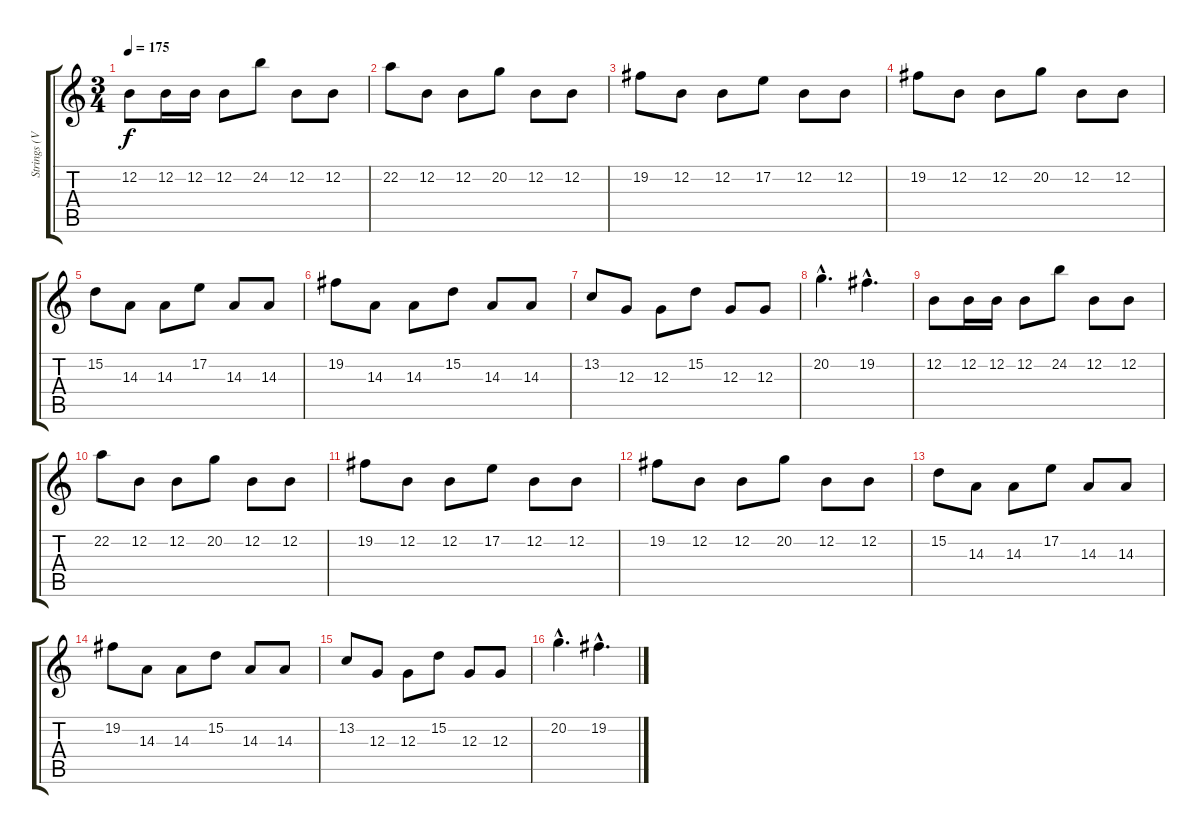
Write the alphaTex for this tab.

\track ("Strings (Violin)" "Strings (V") {instrument violin}
\staff {score tabs}
\tuning (E4 B3 G3 D3 A2 E2) {hide}
\ts (3 4)
\tempo 175
\clef g2
\ks c
12.2.8{dy f volume 9} 12.2.16 12.2.16 12.2.8 24.2.8 12.2.8 12.2.8 |
22.2.8 12.2.8 12.2.8 20.2.8 12.2.8 12.2.8 |
19.2.8 12.2.8 12.2.8 17.2.8 12.2.8 12.2.8 |
19.2.8 12.2.8 12.2.8 20.2.8 12.2.8 12.2.8 |
15.2.8 14.3.8 14.3.8 17.2.8 14.3.8 14.3.8 |
19.2.8 14.3.8 14.3.8 15.2.8 14.3.8 14.3.8 |
13.2.8 12.3.8 12.3.8 15.2.8 12.3.8 12.3.8 |
20.2{hac}.4{d} 19.2{hac}.4{d} |
12.2.8 12.2.16 12.2.16 12.2.8 24.2.8 12.2.8 12.2.8 |
22.2.8 12.2.8 12.2.8 20.2.8 12.2.8 12.2.8 |
19.2.8 12.2.8 12.2.8 17.2.8 12.2.8 12.2.8 |
19.2.8 12.2.8 12.2.8 20.2.8 12.2.8 12.2.8 |
15.2.8 14.3.8 14.3.8 17.2.8 14.3.8 14.3.8 |
19.2.8 14.3.8 14.3.8 15.2.8 14.3.8 14.3.8 |
13.2.8 12.3.8 12.3.8 15.2.8 12.3.8 12.3.8 |
20.2{hac}.4{d} 19.2{hac}.4{d}
